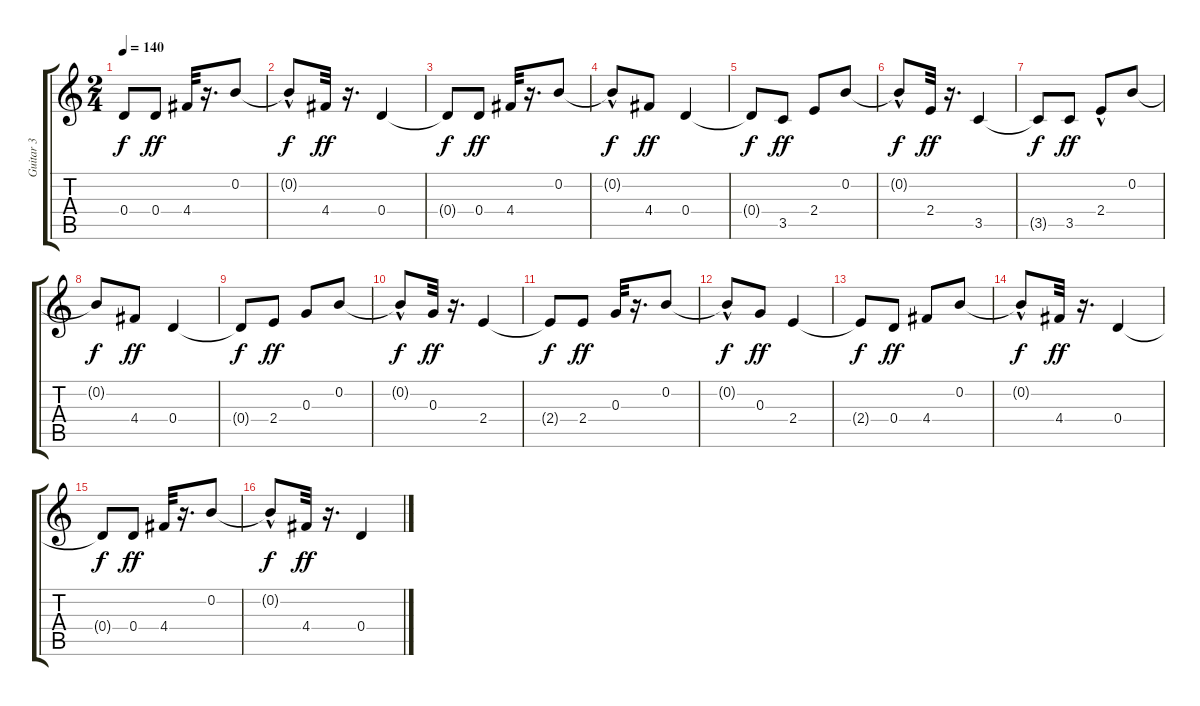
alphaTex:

\track ("Guitar 3" "Guitar 3") {instrument electricguitarclean}
\staff {score tabs}
\tuning (E4 B3 G3 D3 A2 E2) {hide}
\ts (2 4)
\tempo 140
\clef g2
\ks c
0.4{t}.8{dy f} 0.4.8{dy ff} 4.4.32 r.16{d} 0.2.8 |
0.2{hac t}.8{dy f} 4.4.32{dy ff} r.16{d} 0.4.4 |
0.4{t}.8{dy f} 0.4.8{dy ff} 4.4.32 r.16{d} 0.2.8 |
0.2{hac t}.8{dy f} 4.4.8{dy ff} 0.4.4 |
0.4{t}.8{dy f} 3.5.8{dy ff} 2.4.8 0.2.8 |
0.2{hac t}.8{dy f} 2.4.32{dy ff} r.16{d} 3.5.4 |
3.5{t}.8{dy f} 3.5.8{dy ff} 2.4{hac}.8 0.2.8 |
0.2{t}.8{dy f} 4.4.8{dy ff} 0.4.4 |
0.4{t}.8{dy f} 2.4.8{dy ff} 0.3.8 0.2.8 |
0.2{hac t}.8{dy f} 0.3.32{dy ff} r.16{d} 2.4.4 |
2.4{t}.8{dy f} 2.4.8{dy ff} 0.3.32 r.16{d} 0.2.8 |
0.2{hac t}.8{dy f} 0.3.8{dy ff} 2.4.4 |
2.4{t}.8{dy f} 0.4.8{dy ff} 4.4.8 0.2.8 |
0.2{hac t}.8{dy f} 4.4.32{dy ff} r.16{d} 0.4.4 |
0.4{t}.8{dy f} 0.4.8{dy ff} 4.4.32 r.16{d} 0.2.8 |
0.2{hac t}.8{dy f} 4.4.32{dy ff} r.16{d} 0.4.4
